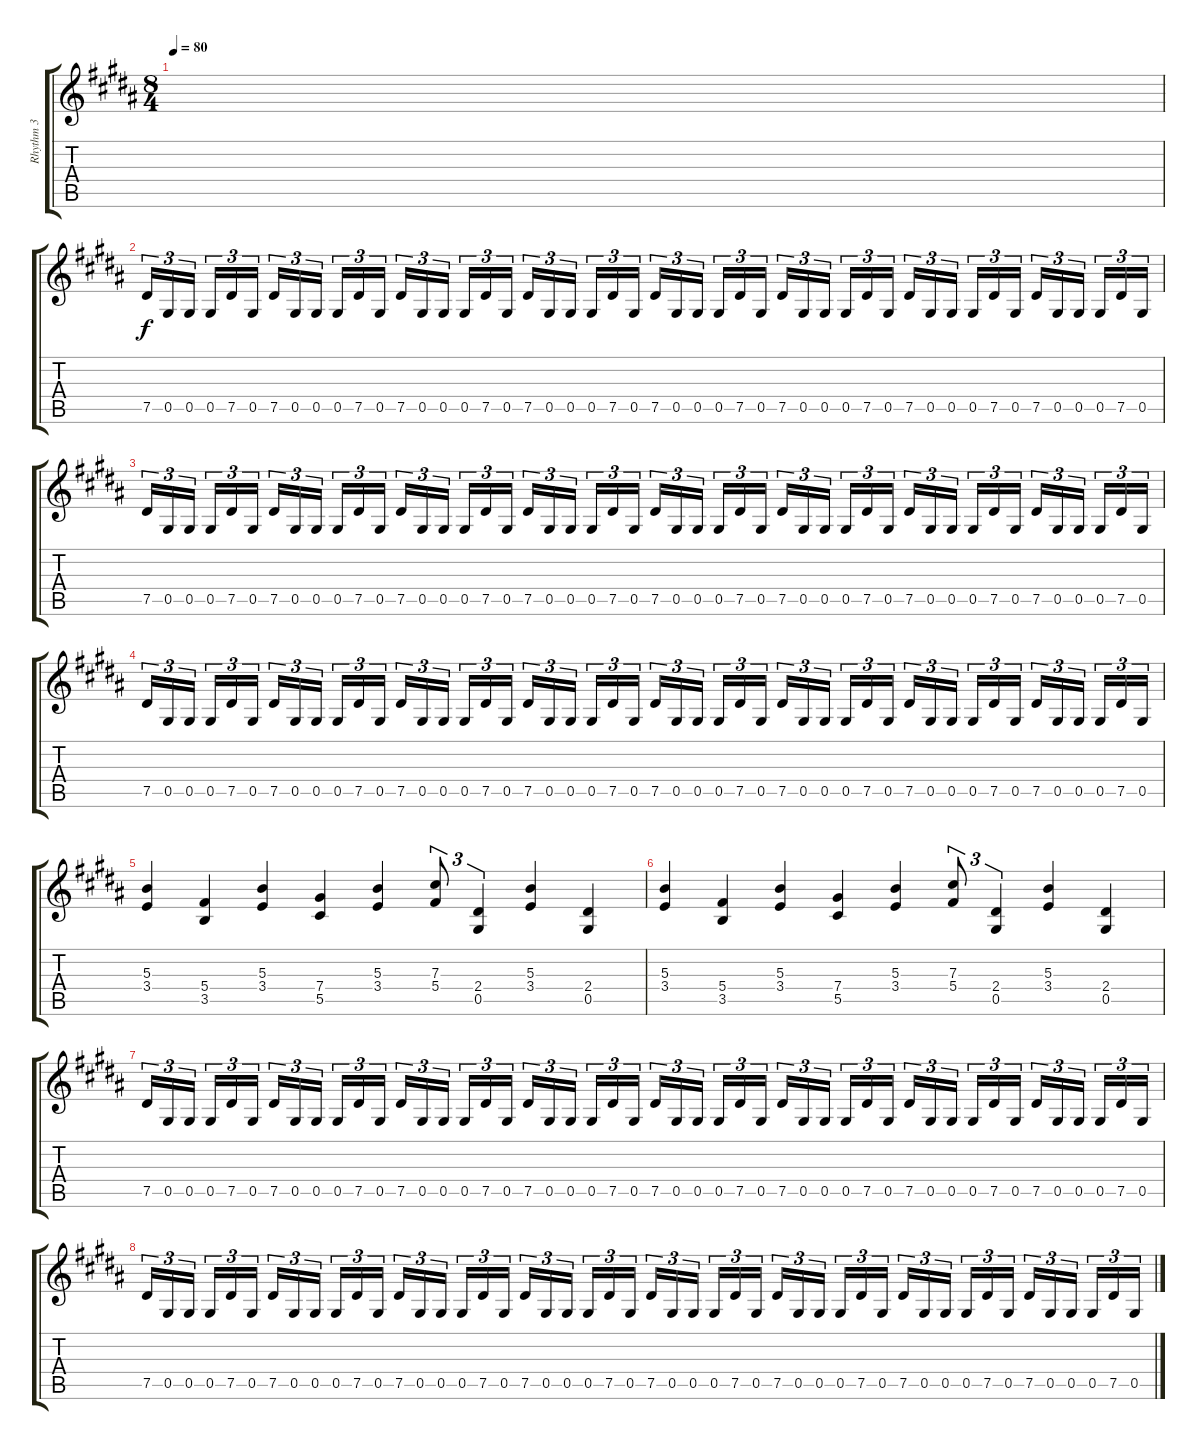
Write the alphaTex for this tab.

\track ("Rhythm 3" "Rhythm 3") {instrument distortionguitar}
\staff {score tabs}
\tuning (Eb4 Bb3 Gb3 Db3 Ab2 Eb2) {hide}
\ts (8 4)
\tempo 80
\clef g2
\ks g#minor
|
7.5.16{tu (3 2)} 0.5.16{tu (3 2)} 0.5.16{tu (3 2)} 0.5.16{tu (3 2)} 7.5.16{tu (3 2)} 0.5.16{tu (3 2)} 7.5.16{tu (3 2)} 0.5.16{tu (3 2)} 0.5.16{tu (3 2)} 0.5.16{tu (3 2)} 7.5.16{tu (3 2)} 0.5.16{tu (3 2)} 7.5.16{tu (3 2)} 0.5.16{tu (3 2)} 0.5.16{tu (3 2)} 0.5.16{tu (3 2)} 7.5.16{tu (3 2)} 0.5.16{tu (3 2)} 7.5.16{tu (3 2)} 0.5.16{tu (3 2)} 0.5.16{tu (3 2)} 0.5.16{tu (3 2)} 7.5.16{tu (3 2)} 0.5.16{tu (3 2)} 7.5.16{tu (3 2)} 0.5.16{tu (3 2)} 0.5.16{tu (3 2)} 0.5.16{tu (3 2)} 7.5.16{tu (3 2)} 0.5.16{tu (3 2)} 7.5.16{tu (3 2)} 0.5.16{tu (3 2)} 0.5.16{tu (3 2)} 0.5.16{tu (3 2)} 7.5.16{tu (3 2)} 0.5.16{tu (3 2)} 7.5.16{tu (3 2)} 0.5.16{tu (3 2)} 0.5.16{tu (3 2)} 0.5.16{tu (3 2)} 7.5.16{tu (3 2)} 0.5.16{tu (3 2)} 7.5.16{tu (3 2)} 0.5.16{tu (3 2)} 0.5.16{tu (3 2)} 0.5.16{tu (3 2)} 7.5.16{tu (3 2)} 0.5.16{tu (3 2)} |
7.5.16{tu (3 2)} 0.5.16{tu (3 2)} 0.5.16{tu (3 2)} 0.5.16{tu (3 2)} 7.5.16{tu (3 2)} 0.5.16{tu (3 2)} 7.5.16{tu (3 2)} 0.5.16{tu (3 2)} 0.5.16{tu (3 2)} 0.5.16{tu (3 2)} 7.5.16{tu (3 2)} 0.5.16{tu (3 2)} 7.5.16{tu (3 2)} 0.5.16{tu (3 2)} 0.5.16{tu (3 2)} 0.5.16{tu (3 2)} 7.5.16{tu (3 2)} 0.5.16{tu (3 2)} 7.5.16{tu (3 2)} 0.5.16{tu (3 2)} 0.5.16{tu (3 2)} 0.5.16{tu (3 2)} 7.5.16{tu (3 2)} 0.5.16{tu (3 2)} 7.5.16{tu (3 2)} 0.5.16{tu (3 2)} 0.5.16{tu (3 2)} 0.5.16{tu (3 2)} 7.5.16{tu (3 2)} 0.5.16{tu (3 2)} 7.5.16{tu (3 2)} 0.5.16{tu (3 2)} 0.5.16{tu (3 2)} 0.5.16{tu (3 2)} 7.5.16{tu (3 2)} 0.5.16{tu (3 2)} 7.5.16{tu (3 2)} 0.5.16{tu (3 2)} 0.5.16{tu (3 2)} 0.5.16{tu (3 2)} 7.5.16{tu (3 2)} 0.5.16{tu (3 2)} 7.5.16{tu (3 2)} 0.5.16{tu (3 2)} 0.5.16{tu (3 2)} 0.5.16{tu (3 2)} 7.5.16{tu (3 2)} 0.5.16{tu (3 2)} |
7.5.16{tu (3 2)} 0.5.16{tu (3 2)} 0.5.16{tu (3 2)} 0.5.16{tu (3 2)} 7.5.16{tu (3 2)} 0.5.16{tu (3 2)} 7.5.16{tu (3 2)} 0.5.16{tu (3 2)} 0.5.16{tu (3 2)} 0.5.16{tu (3 2)} 7.5.16{tu (3 2)} 0.5.16{tu (3 2)} 7.5.16{tu (3 2)} 0.5.16{tu (3 2)} 0.5.16{tu (3 2)} 0.5.16{tu (3 2)} 7.5.16{tu (3 2)} 0.5.16{tu (3 2)} 7.5.16{tu (3 2)} 0.5.16{tu (3 2)} 0.5.16{tu (3 2)} 0.5.16{tu (3 2)} 7.5.16{tu (3 2)} 0.5.16{tu (3 2)} 7.5.16{tu (3 2)} 0.5.16{tu (3 2)} 0.5.16{tu (3 2)} 0.5.16{tu (3 2)} 7.5.16{tu (3 2)} 0.5.16{tu (3 2)} 7.5.16{tu (3 2)} 0.5.16{tu (3 2)} 0.5.16{tu (3 2)} 0.5.16{tu (3 2)} 7.5.16{tu (3 2)} 0.5.16{tu (3 2)} 7.5.16{tu (3 2)} 0.5.16{tu (3 2)} 0.5.16{tu (3 2)} 0.5.16{tu (3 2)} 7.5.16{tu (3 2)} 0.5.16{tu (3 2)} 7.5.16{tu (3 2)} 0.5.16{tu (3 2)} 0.5.16{tu (3 2)} 0.5.16{tu (3 2)} 7.5.16{tu (3 2)} 0.5.16{tu (3 2)} |
(5.3 3.4).4 (5.4 3.5).4 (5.3 3.4).4 (7.4 5.5).4 (5.3 3.4).4 (7.3 5.4).8{tu (3 2)} (2.4 0.5).4{tu (3 2)} (5.3 3.4).4 (2.4 0.5).4 |
(5.3 3.4).4 (5.4 3.5).4 (5.3 3.4).4 (7.4 5.5).4 (5.3 3.4).4 (7.3 5.4).8{tu (3 2)} (2.4 0.5).4{tu (3 2)} (5.3 3.4).4 (2.4 0.5).4 |
7.5.16{tu (3 2)} 0.5.16{tu (3 2)} 0.5.16{tu (3 2)} 0.5.16{tu (3 2)} 7.5.16{tu (3 2)} 0.5.16{tu (3 2)} 7.5.16{tu (3 2)} 0.5.16{tu (3 2)} 0.5.16{tu (3 2)} 0.5.16{tu (3 2)} 7.5.16{tu (3 2)} 0.5.16{tu (3 2)} 7.5.16{tu (3 2)} 0.5.16{tu (3 2)} 0.5.16{tu (3 2)} 0.5.16{tu (3 2)} 7.5.16{tu (3 2)} 0.5.16{tu (3 2)} 7.5.16{tu (3 2)} 0.5.16{tu (3 2)} 0.5.16{tu (3 2)} 0.5.16{tu (3 2)} 7.5.16{tu (3 2)} 0.5.16{tu (3 2)} 7.5.16{tu (3 2)} 0.5.16{tu (3 2)} 0.5.16{tu (3 2)} 0.5.16{tu (3 2)} 7.5.16{tu (3 2)} 0.5.16{tu (3 2)} 7.5.16{tu (3 2)} 0.5.16{tu (3 2)} 0.5.16{tu (3 2)} 0.5.16{tu (3 2)} 7.5.16{tu (3 2)} 0.5.16{tu (3 2)} 7.5.16{tu (3 2)} 0.5.16{tu (3 2)} 0.5.16{tu (3 2)} 0.5.16{tu (3 2)} 7.5.16{tu (3 2)} 0.5.16{tu (3 2)} 7.5.16{tu (3 2)} 0.5.16{tu (3 2)} 0.5.16{tu (3 2)} 0.5.16{tu (3 2)} 7.5.16{tu (3 2)} 0.5.16{tu (3 2)} |
7.5.16{tu (3 2)} 0.5.16{tu (3 2)} 0.5.16{tu (3 2)} 0.5.16{tu (3 2)} 7.5.16{tu (3 2)} 0.5.16{tu (3 2)} 7.5.16{tu (3 2)} 0.5.16{tu (3 2)} 0.5.16{tu (3 2)} 0.5.16{tu (3 2)} 7.5.16{tu (3 2)} 0.5.16{tu (3 2)} 7.5.16{tu (3 2)} 0.5.16{tu (3 2)} 0.5.16{tu (3 2)} 0.5.16{tu (3 2)} 7.5.16{tu (3 2)} 0.5.16{tu (3 2)} 7.5.16{tu (3 2)} 0.5.16{tu (3 2)} 0.5.16{tu (3 2)} 0.5.16{tu (3 2)} 7.5.16{tu (3 2)} 0.5.16{tu (3 2)} 7.5.16{tu (3 2)} 0.5.16{tu (3 2)} 0.5.16{tu (3 2)} 0.5.16{tu (3 2)} 7.5.16{tu (3 2)} 0.5.16{tu (3 2)} 7.5.16{tu (3 2)} 0.5.16{tu (3 2)} 0.5.16{tu (3 2)} 0.5.16{tu (3 2)} 7.5.16{tu (3 2)} 0.5.16{tu (3 2)} 7.5.16{tu (3 2)} 0.5.16{tu (3 2)} 0.5.16{tu (3 2)} 0.5.16{tu (3 2)} 7.5.16{tu (3 2)} 0.5.16{tu (3 2)} 7.5.16{tu (3 2)} 0.5.16{tu (3 2)} 0.5.16{tu (3 2)} 0.5.16{tu (3 2)} 7.5.16{tu (3 2)} 0.5.16{tu (3 2)}
